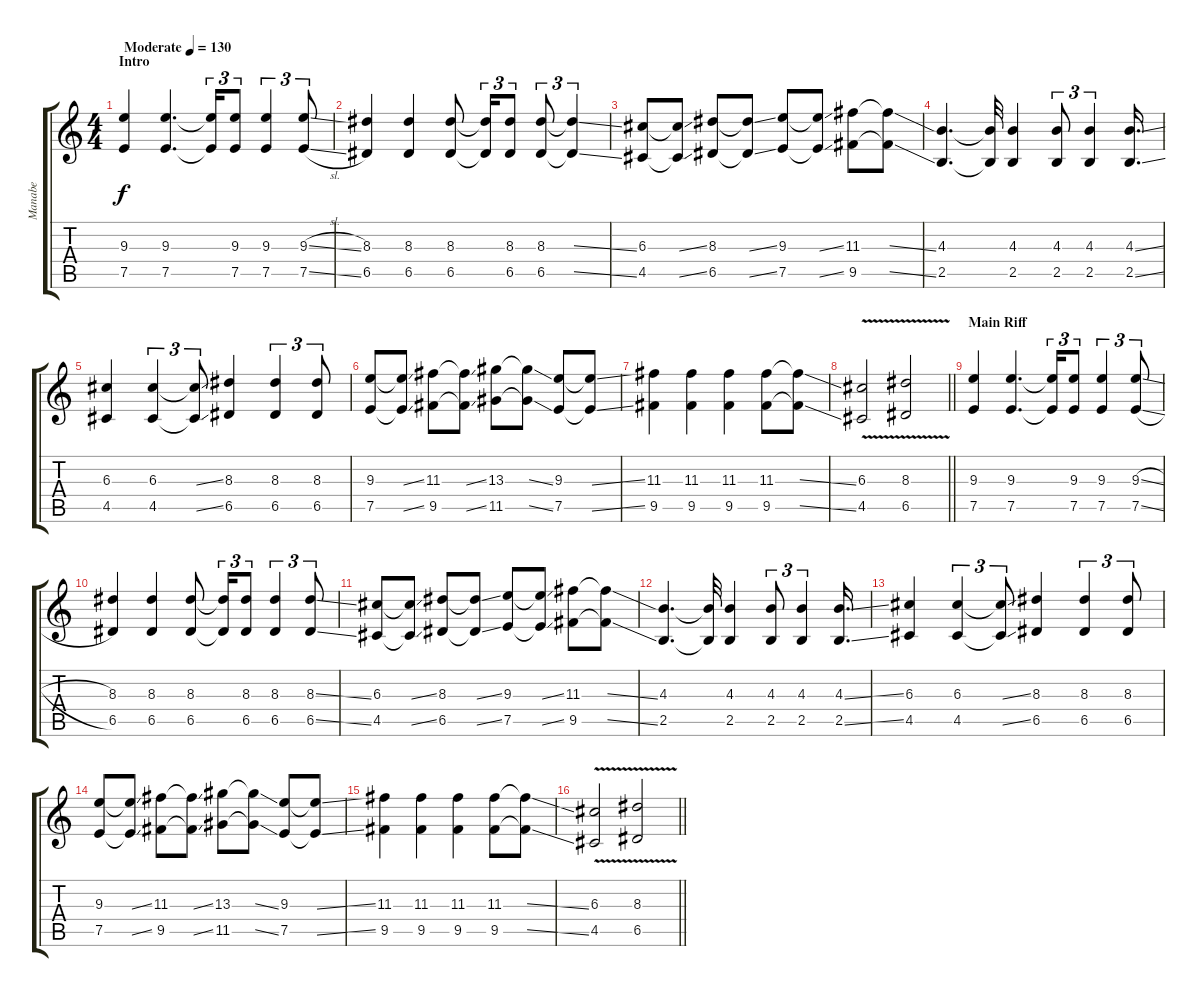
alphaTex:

\track ("Manabe" "Manabe") {instrument overdrivenguitar}
\staff {score tabs}
\tuning (E4 B3 G3 D3 A2 E2) {hide}
\ts (4 4)
\section ("" "Intro")
\tempo (130 "Moderate")
\clef g2
\ks c
(9.3 7.5).4{dy f volume 12 instrument overdrivenguitar} (9.3 7.5).4{d} (9.3{t} 7.5{t}).16{tu (3 2)} (9.3 7.5).8{tu (3 2)} (9.3 7.5).4{tu (3 2)} (9.3{sl} 7.5{sl}).8{tu (3 2)} |
(8.3 6.5).4 (8.3 6.5).4 (8.3 6.5).8 (8.3{t} 6.5{t}).16{tu (3 2)} (8.3 6.5).8{tu (3 2)} (8.3 6.5).8{tu (3 2)} (8.3{ss t} 6.5{ss t}).4{tu (3 2)} |
(6.3 4.5).8 (6.3{ss t} 4.5{ss t}).8 (8.3 6.5).8 (8.3{ss t} 6.5{ss t}).8 (9.3 7.5).8 (9.3{ss t} 7.5{ss t}).8 (11.3 9.5).8 (11.3{ss t} 9.5{ss t}).8 |
(4.3 2.5).4{d} (4.3{t} 2.5{t}).32 (4.3 2.5).4 (4.3 2.5).8{tu (3 2)} (4.3 2.5).4{tu (3 2)} (4.3{ss} 2.5{ss}).16{d} |
(6.3 4.5).4 (6.3 4.5).4{tu (3 2)} (6.3{ss t} 4.5{ss t}).8{tu (3 2)} (8.3 6.5).4 (8.3 6.5).4{tu (3 2)} (8.3 6.5).8{tu (3 2)} |
(9.3 7.5).8 (9.3{ss t} 7.5{ss t}).8 (11.3 9.5).8 (11.3{ss t} 9.5{ss t}).8 (13.3 11.5).8 (13.3{ss t} 11.5{ss t}).8 (9.3 7.5).8 (9.3{ss t} 7.5{ss t}).8 |
(11.3 9.5).4 (11.3 9.5).4 (11.3 9.5).4 (11.3 9.5).8 (11.3{ss t} 9.5{ss t}).8 |
\barLineRight lightlight
(6.3{v} 4.5{v}).2 (8.3{v} 6.5{v}).2 |
\section ("" "Main Riff")
(9.3 7.5).4 (9.3 7.5).4{d} (9.3{t} 7.5{t}).16{tu (3 2)} (9.3 7.5).8{tu (3 2)} (9.3 7.5).4{tu (3 2)} (9.3{sl} 7.5{sl}).8{tu (3 2)} |
(8.3 6.5).4 (8.3 6.5).4 (8.3 6.5).8 (8.3{t} 6.5{t}).16{tu (3 2)} (8.3 6.5).8{tu (3 2)} (8.3 6.5).4{tu (3 2)} (8.3{ss} 6.5{ss}).8{tu (3 2)} |
(6.3 4.5).8 (6.3{ss t} 4.5{ss t}).8 (8.3 6.5).8 (8.3{ss t} 6.5{ss t}).8 (9.3 7.5).8 (9.3{ss t} 7.5{ss t}).8 (11.3 9.5).8 (11.3{ss t} 9.5{ss t}).8 |
(4.3 2.5).4{d} (4.3{t} 2.5{t}).32 (4.3 2.5).4 (4.3 2.5).8{tu (3 2)} (4.3 2.5).4{tu (3 2)} (4.3{ss} 2.5{ss}).16{d} |
(6.3 4.5).4 (6.3 4.5).4{tu (3 2)} (6.3{ss t} 4.5{ss t}).8{tu (3 2)} (8.3 6.5).4 (8.3 6.5).4{tu (3 2)} (8.3 6.5).8{tu (3 2)} |
(9.3 7.5).8 (9.3{ss t} 7.5{ss t}).8 (11.3 9.5).8 (11.3{ss t} 9.5{ss t}).8 (13.3 11.5).8 (13.3{ss t} 11.5{ss t}).8 (9.3 7.5).8 (9.3{ss t} 7.5{ss t}).8 |
(11.3 9.5).4 (11.3 9.5).4 (11.3 9.5).4 (11.3 9.5).8 (11.3{ss t} 9.5{ss t}).8 |
\barLineRight lightlight
(6.3{v} 4.5{v}).2 (8.3{v} 6.5{v}).2
